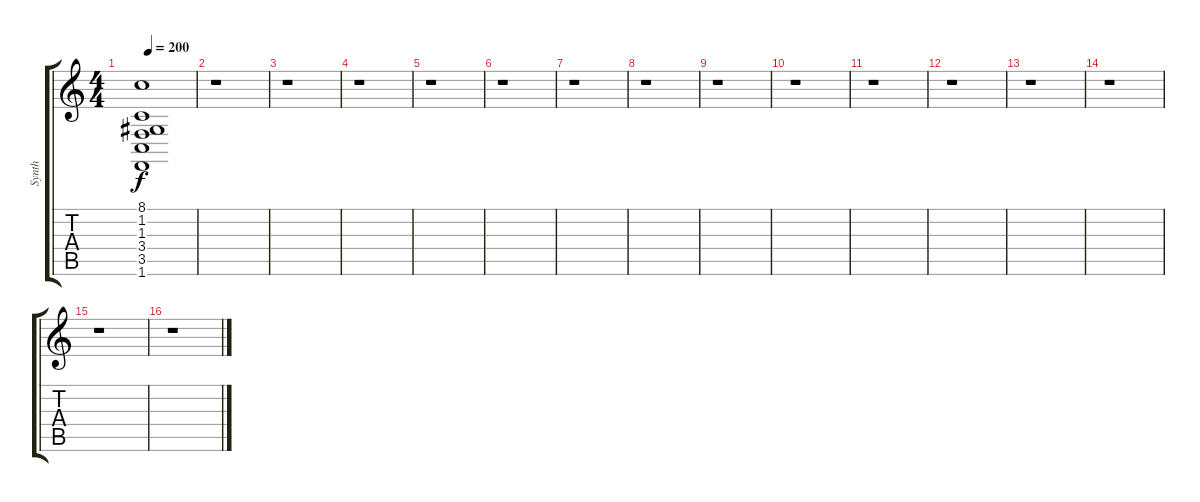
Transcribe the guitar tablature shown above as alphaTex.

\track ("Synth" "Synth") {instrument lead2sawtooth}
\staff {score tabs}
\tuning (E4 B3 G3 D3 A2 E2) {hide}
\ts (4 4)
\tempo 200
\clef g2
\ks c
(8.1{t} 1.2{t} 1.3{t} 3.4{t} 3.5{t} 1.6{t}).1{dy f} |
r.1 |
r.1 |
r.1 |
r.1 |
r.1 |
r.1 |
r.1 |
r.1 |
r.1 |
r.1 |
r.1 |
r.1 |
r.1 |
r.1 |
r.1
